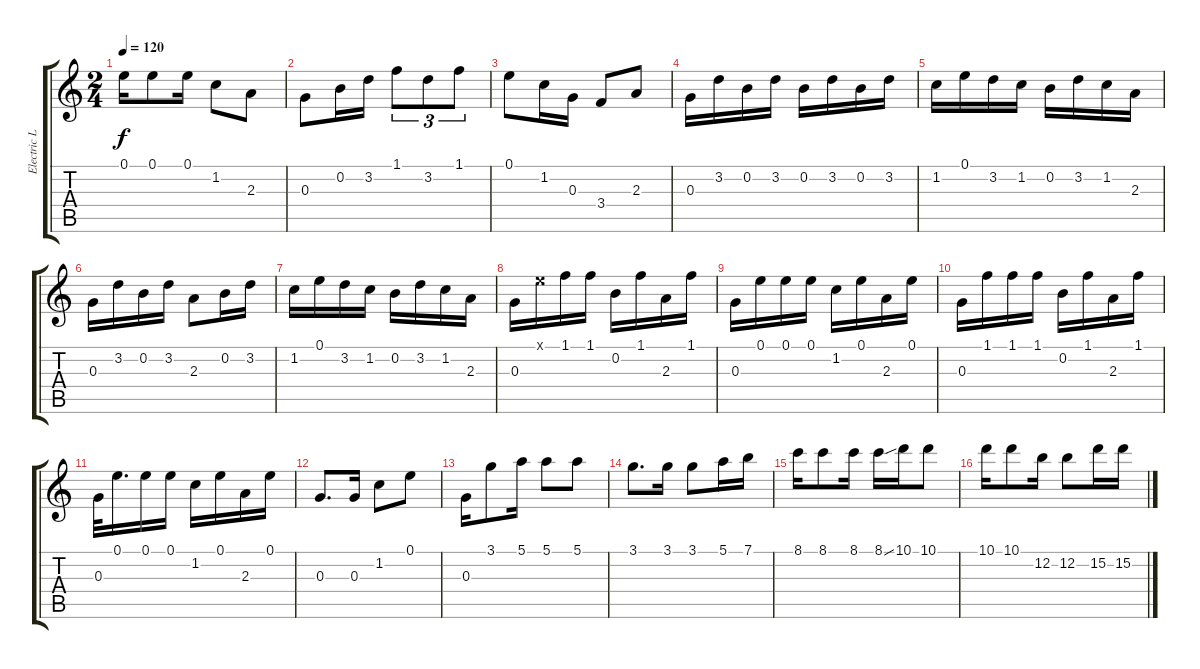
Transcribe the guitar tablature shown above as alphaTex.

\track ("Electric Lead/Nylon At End" "Electric L") {instrument electricguitarjazz}
\staff {score tabs}
\tuning (E4 B3 G3 D3 A2 E2) {hide}
\ts (2 4)
\tempo 120
\clef g2
\ks c
0.1.16{dy f} 0.1.8 0.1.16 1.2.8 2.3.8 |
0.3.8 0.2.16 3.2.16 1.1.8{tu (3 2)} 3.2.8{tu (3 2)} 1.1.8{tu (3 2)} |
0.1.8 1.2.16 0.3.16 3.4.8 2.3.8 |
0.3.16 3.2.16 0.2.16 3.2.16 0.2.16 3.2.16 0.2.16 3.2.16 |
1.2.16 0.1.16 3.2.16 1.2.16 0.2.16 3.2.16 1.2.16 2.3.16 |
0.3.16 3.2.16 0.2.16 3.2.16 2.3.8 0.2.16 3.2.16 |
1.2.16 0.1.16 3.2.16 1.2.16 0.2.16 3.2.16 1.2.16 2.3.16 |
0.3.16 0.1{x}.16 1.1.16 1.1.16 0.2.16 1.1.16 2.3.16 1.1.16 |
0.3.16 0.1.16 0.1.16 0.1.16 1.2.16 0.1.16 2.3.16 0.1.16 |
0.3.16 1.1.16 1.1.16 1.1.16 0.2.16 1.1.16 2.3.16 1.1.16 |
0.3.32 0.1.16{d} 0.1.16 0.1.16 1.2.16 0.1.16 2.3.16 0.1.16 |
0.3.8{d} 0.3.16 1.2.8 0.1.8 |
0.3.16 3.1.8 5.1.16 5.1.8 5.1.8 |
3.1.8{d} 3.1.16 3.1.8 5.1.16 7.1.16 |
8.1.16 8.1.8 8.1.16 8.1{ss}.16 10.1.16 10.1.8 |
10.1.16 10.1.8 12.2.16 12.2.8 15.2.16 15.2.16
